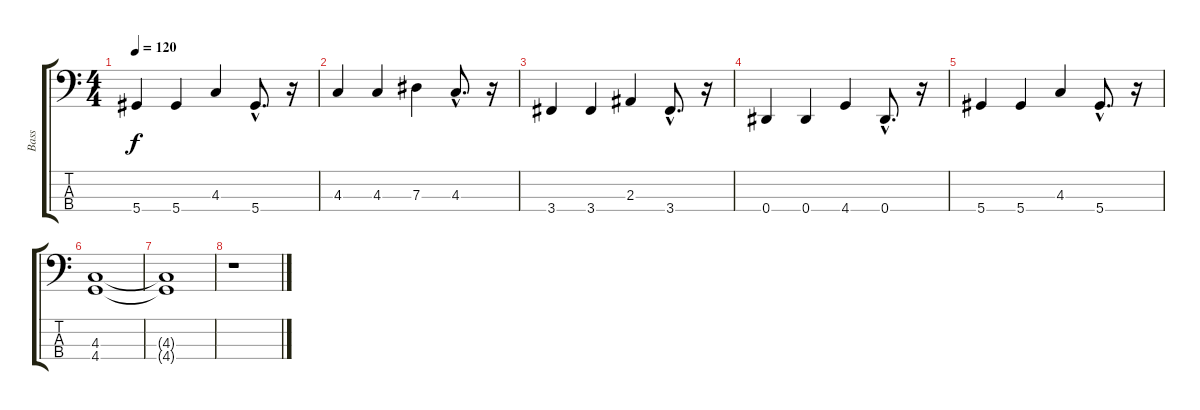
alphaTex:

\track ("Bass" "Bass") {instrument electricbassfinger}
\staff {score tabs}
\tuning (Gb2 Db2 Ab1 Eb1) {hide}
\ts (4 4)
\tempo 120
\clef f4
\ks c
5.4.4{dy f} 5.4.4 4.3.4 5.4{hac}.8{d} r.16 |
4.3.4 4.3.4 7.3.4 4.3{hac}.8{d} r.16 |
3.4.4 3.4.4 2.3.4 3.4{hac}.8{d} r.16 |
0.4.4 0.4.4 4.4.4 0.4{hac}.8{d} r.16 |
5.4.4 5.4.4 4.3.4 5.4{hac}.8{d} r.16 |
(4.3 4.4).1 |
(4.3{t} 4.4{t}).1 |
r.1
